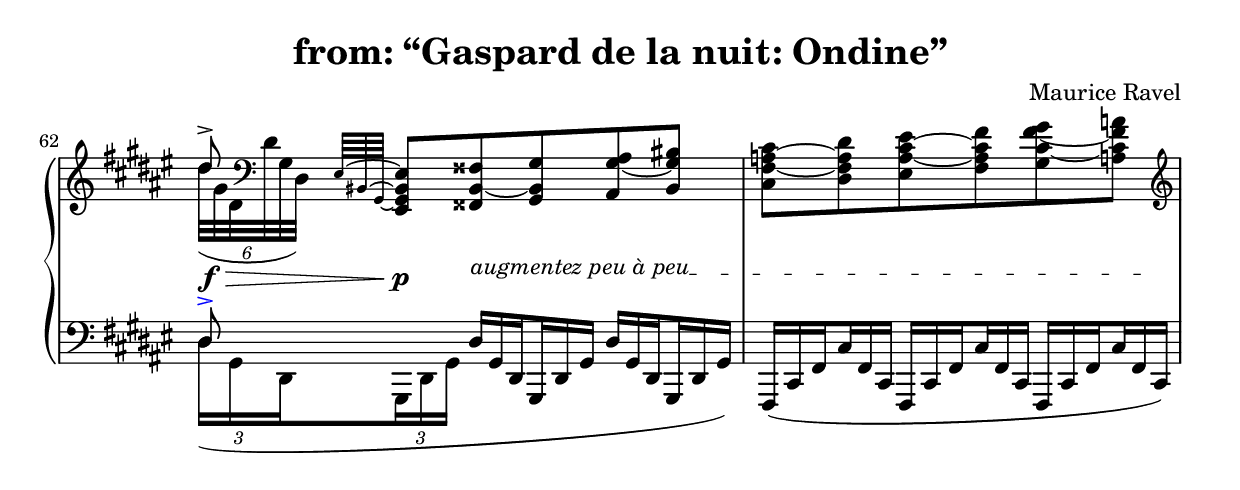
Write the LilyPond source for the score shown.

\version "2.19.48"

\version "2.19.48"

\include "common-math-and-stencils.ily"

compoundSlur =
#(define-event-function (options)(ly:context-mod?)
   (let
    ((inflection-rules
      `((point ,number-pair? (.5 . .5))
        (angle ,number? -90)
        (ratio-left ,number? .25)
        (ratio-right ,number? .25))))

    (define (inflection? obj)
      (let
       ((rules
         (map (lambda (r)
                (cons (first r) (second r)))
           inflection-rules)))
       (and (list? obj)
            (every
             (lambda (o)
               (and (pair? o)
                    (member (car o) (map car inflection-rules))
                    ((assq-ref rules (car o)) (cdr o))))
             obj))))

    (define (inflection-list? obj)
      (and (list? obj)
           (every inflection? obj)))

    (let*
     ((location (*location*))
      (option-rules
       `((show-control-points ,boolean? "Boolean" #f)
         (show-original-slur ,boolean? "Boolean" #f)
         (offsets ,list? "List of four number pairs" ((0 . 0)(0 . 0)(0 . 0)(0 . 0)))
         (inflections ,inflection-list? "alist with allowed keys
- point (number-list?)
- angle (number?)
- ratio-left (number?) and
- ratio-right (number?)"
           ,(map (lambda (r)
                   (cons (first r) (third r)))
              inflection-rules)
           ))))

     (define (check-options args)
       (let
        ((options
          (map
           (lambda (o)
             (cons (second o) (third o)))
           (ly:get-context-mods args))))
        (map
         (lambda (rule)

           (let*
            ((name (first rule))
             (pred (second rule))
             (default (fourth rule))
             (opt (assq name options))
             )
            (if opt
                (begin
                 (if (pred (cdr opt))
                     opt
                     (begin
                      (ly:input-warning location "
\\compoundSlur: wrong type for option \"~a\".
Expected ~a, using default \"~a\"." name (third rule) default)
                      (cons name default))))
                (cons name default))))
         option-rules)))

     (define (check-inflection-defaults inflections)
       (map
        (lambda (i)
          (map
           (lambda (r)
             (let ((opt (assq (car r) i)))
               (if opt opt
                   (cons (first r)(third r)))))
           inflection-rules))
        inflections))

     (define (get-from-inflection inflection name)
       (ly:message "inf: ~a" inflection)
       (let ((opts (assq-ref inflection 'opts)))
         (assq-ref opts name)))
     

     (let
      ((proc
        (lambda (grob)
          (let*
           ((opts (check-options options))
            ;; Retrieve options and set defaults
            (show-control-points (assq-ref opts 'show-control-points))
            (show-original-slur (assq-ref opts 'show-original-slur))
            (offsets (assq-ref opts 'offsets))

            ;; automatic control points of the non-compound slur
            (orig-cps (ly:slur::calc-control-points grob))

            ;; add offsets to the four control points
            (cpA (add-points (first orig-cps) (first offsets)))
            (cpA1 (add-points (second orig-cps) (second offsets)))
            (cpB1 (add-points (third orig-cps) (third offsets)))
            (cpB (add-points (fourth orig-cps) (fourth offsets)))

            ;; in an initial run we only get the point and the options
            (inflections
             (map
              (lambda (i)
                `((opts . ,i)
                  (point . ,(inflection-point cpA cpB (assq-ref i 'point)))))
              (check-inflection-defaults (assq-ref opts 'inflections))))


            (base-angle (ly:angle (sub-points cpB cpA)))
            )
           
           (define (previous-inflection-point index)
             (cond
              ((= index 1) cpA)
              ((= (- (length inflections) 1)) cpB)))
           
           (let*
            ;; Determine the remaining properties of the inflections
            ((inflections
              (let ((index 0)
                    (high-index (length inflections)))
                (map
                 (lambda (i)
                   (set! index (+ 1 index))
                   (let*
                    ((pt (assq-ref i 'point))
                     (previous-pt (previous-inflection-point index))
                     (previous-base-angle (ly:angle (sub-points pt previous-pt)))
                     )
                    `((opts . ,(assq-ref i 'opts))
                      (point . ,pt)
                      (angle . ,(+ previous-base-angle (get-from-inflection i 'angle)))
                      (previous-pt . ,previous-pt)
                      (previous-length . ,(distance pt previous-pt))
                      )
                    )
                   )
                 inflections)))

             ; TODO: This is only valid for a single inflection
             (inflection (first inflections))
            
             ;; calculate inflection point and surrounding control points
             (cp4 (inflection-point cpA cpB (get-from-inflection inflection 'point)))
             ;; left hand side length of the inflection
             ;; (if given it is the ratio to the left "baseline"
             ;; otherwise it is the same length as the leftmost control point distance)
             (cp3 (add-points cp4
                    (ly:directed  (assq-ref inflection 'angle)
                      (if (get-from-inflection inflection 'ratio-left)
                          (* -1 (get-from-inflection inflection 'ratio-left) (distance cpA cp4))
                          (* -1 (distance cpA cpA1))))))
             ;; right hand side length of the inflection
             (cp5 (add-points cp4
                    (ly:directed (assq-ref inflection 'angle)
                      (if (get-from-inflection inflection 'ratio-right)
                          (* (get-from-inflection inflection 'ratio-right) (distance cp4 cpB))
                          (distance cpB cpB1)))))

             (first-spline-stil
              (begin
               (ly:grob-set-property! grob 'control-points (list cpA cpA1 cp3 cp4))
               (ly:slur::print grob)))
             (second-spline-stil
              (begin
               (ly:grob-set-property! grob 'control-points (list cp4 cp5 cpB1 cpB))
               (ly:slur::print grob)))
             ;; display original slur and its control points
             (original-slur
              (if show-original-slur
                  (apply
                   ly:stencil-add
                   ;; display control points of the original, non-compound slur
                   (append
                    ;; display original slur
                    (list
                     (stencil-with-color
                      (begin
                       (ly:grob-set-property! grob 'control-points orig-cps)
                       (ly:grob-set-property! grob 'layer -1)
                       (ly:slur::print grob))
                      col-bg))
                    (list
                     (connect-dots cpA cpB col-bg))
                    ;; display obsolete handles of the original slur
                    (map
                     (lambda (c1 c2)
                       (connect-dots c1 c2 col-bg))
                     (list (first orig-cps) (fourth orig-cps))
                     (list (second orig-cps) (third orig-cps)))
                    (map
                     (lambda (c)
                       (make-cross-stencil c col-orig-slur))
                     orig-cps)
                    ))
                  empty-stencil))
             ;; display new control-points and connections
             (crosses
              (if show-control-points
                  (apply
                   ly:stencil-add
                   (append
                    ;; display actual control points of the compound slur
                    (map
                     (lambda (c)
                       (make-cross-stencil c col-new-slur))
                     (list cpA cpA1 cp3 cp4 cp5 cpB1 cpB))
                    ;; display connections between original and offset control points
                    (map
                     (lambda (c1 c2)
                       (connect-dots c1 c2 col-orig-slur))
                     orig-cps
                     (list cpA cpA1 cpB1 cpB))
                    ;; display handles indicating the
                    (map
                     (lambda (c1 c2)
                       (connect-dots c1 c2 col-new-slur))
                     (list cpA  cp3 cp4 cpB  cpA)
                     (list cpA1 cp4 cp5 cpB1 cp4))
                    ))
                  empty-stencil))
             )
            (ly:message "Length of previous segment: ~a" (assq-ref inflection 'previous-length))

            (ly:stencil-add
             original-slur
             first-spline-stil
             second-spline-stil
             crosses
             ))))))
      #{ -\tweak stencil $proc ( #}))))




\paper {
  system-count = 1
  indent = 0
  ragged-last = ##f
}

\header {
  title = "from: “Gaspard de la nuit: Ondine”"
  composer = "Maurice Ravel"
}

sixtytwoCompoundSlur = ^\compoundSlur \with {
  annotate = ##t
  %  show-original-slur = ##t
  show-grid = ##t

  start-point = #'(0.5 . -15.5)
  %  start-angle = 55
  %  start-ratio = 0.5
  end-point = #'(0 . 0)
  %  end-angle = 75
  %  end-ratio = 0.5

  inflection =
  #'((X-ratio . .12)
     (Y-offset . 0)
     ;(angle . -35)
     ;(ratio-left . 0.7)
     ;(ratio-right . 0.22)
     )

}

sixtytwoCommons = {
  \key fis \major
  \time 3/4
}

sixtytwoVoiceI = \relative dis'' {
  <<
    {
      \sixtytwoCommons
      \set Score.currentBarNumber = 62
      \set Score.barNumberVisibility = #all-bar-numbers-visible
      \bar ""
      dis8 ->
    } \\
    {
      \sixtytwoCommons
      \tuplet 6/4 {
        dis32 [ ( gis, dis
        \clef bass
        dis gis, dis ] )
      }
    }
  >>
  s8 s2 |
  s2.

}

sixtytwoVoiceII = \relative dis {
  \change Staff = "two"
  \voiceOne
  \once \override Slur.color = #magenta
  \once \override Script.color = #blue
  dis8 ->
%  _(
  %\sixtytwoCompoundSlur
  \change Staff = "one"
  \oneVoice
  \set tieWaitForNote = ##t
  \grace {
    % Source: http://lists.gnu.org/archive/html/lilypond-user/2017-01/msg00036.html
    \once \override Score.NoteColumn.X-offset = #3
    \once \override Beam.positions = #'(4.25 . 4.25)
    eis64 [ ~ bis ~
    \once \override Score.NoteColumn.X-offset = #0.8
    \once \override Tie.minimum-length = 2
    gis ~ ]
  }
  \set tieWaitForNote = ##f
  <eis gis bis eis>8 [
  <fisis bis fisis'> ~
  <gis bis gis'>
  <ais gis' ais> ~
  <bis gis' bis> ] |
  <cis fis a cis>8 ~
  <dis fis a dis>
  <eis a cis eis> ~
  <fis a cis fis>
  <gis cis ~ fis _~ gis>
  <a! cis fis a> )
  \clef treble
}

sixtytwoVoiceIII = \relative dis {
  \set subdivideBeams = ##t
  \set baseMoment = #(ly:make-moment 1/8)
  \omit TupletBracket
  \voiceTwo
  \tuplet 3/2 8 {
    dis16 ( gis,
    dis
    gis,
    dis' gis
    \oneVoice
    \omit TupletNumber
    dis'16 gis, dis gis, dis' gis
    dis'16 gis, dis gis, dis' gis )
    |
    fis,16 ( cis' fis cis' fis, cis
    fis,16 cis' fis cis' fis, cis
    fis,16 cis' fis cis' fis, cis )
  }
}

sixtytwoDynamics = {
  \override TextSpanner.bound-details.left.text = "augmentez peu à peu"
  s8 \f \> s8 \p s2 \startTextSpan
  s2 s8. s16 \stopTextSpan
}


\score {
  \new PianoStaff <<
    \new Staff = "one" <<
      \new Voice \sixtytwoVoiceI
      \new Voice \sixtytwoVoiceII
    >>

    \new Dynamics \sixtytwoDynamics

    \new Staff = "two" <<
      \new Voice {
        \sixtytwoCommons
        \clef bass
        \sixtytwoVoiceIII
      }
    >>

  >>

  \layout {
    \context {
      \Staff
      \remove "Time_signature_engraver"

    }
  }
}

